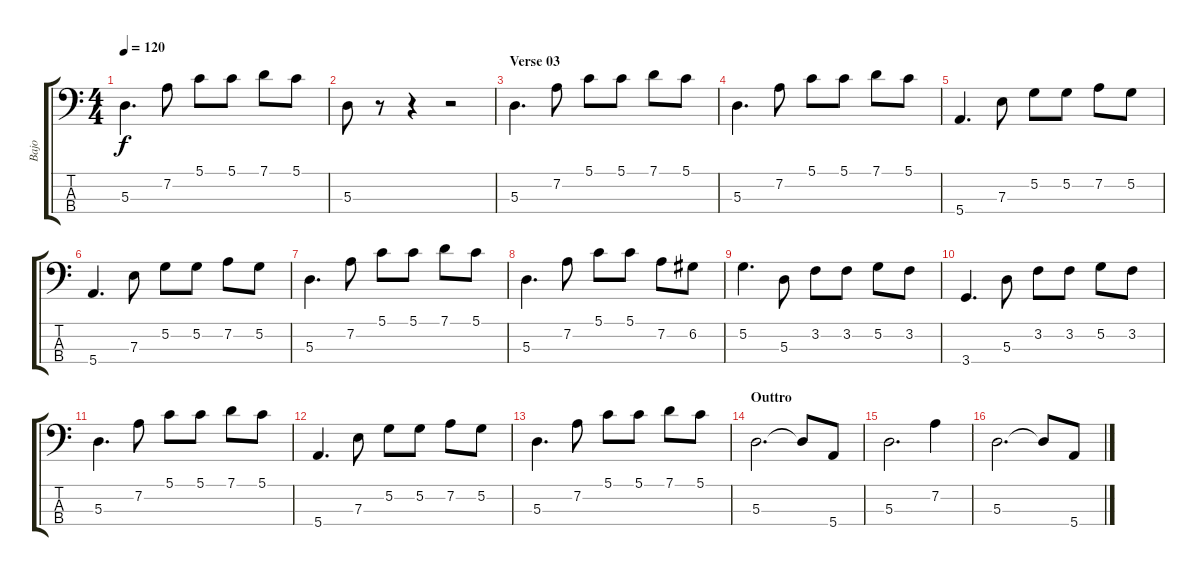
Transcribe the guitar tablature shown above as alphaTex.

\track ("Bajo" "Bajo") {instrument electricbassfinger}
\staff {score tabs}
\tuning (G2 D2 A1 E1) {hide}
\ts (4 4)
\tempo 120
\clef f4
\ks c
5.3.4{d dy f} 7.2.8 5.1.8 5.1.8 7.1.8 5.1.8 |
5.3.8 r.8 r.4 r.2 |
\section ("" "Verse 03")
5.3.4{d} 7.2.8 5.1.8 5.1.8 7.1.8 5.1.8 |
5.3.4{d} 7.2.8 5.1.8 5.1.8 7.1.8 5.1.8 |
5.4.4{d} 7.3.8 5.2.8 5.2.8 7.2.8 5.2.8 |
5.4.4{d} 7.3.8 5.2.8 5.2.8 7.2.8 5.2.8 |
5.3.4{d} 7.2.8 5.1.8 5.1.8 7.1.8 5.1.8 |
5.3.4{d} 7.2.8 5.1.8 5.1.8 7.2.8 6.2.8 |
5.2.4{d} 5.3.8 3.2.8 3.2.8 5.2.8 3.2.8 |
3.4.4{d} 5.3.8 3.2.8 3.2.8 5.2.8 3.2.8 |
5.3.4{d} 7.2.8 5.1.8 5.1.8 7.1.8 5.1.8 |
5.4.4{d} 7.3.8 5.2.8 5.2.8 7.2.8 5.2.8 |
5.3.4{d} 7.2.8 5.1.8 5.1.8 7.1.8 5.1.8 |
\section ("" "Outtro")
5.3.2{d} 5.3{t}.8 5.4.8 |
5.3.2{d} 7.2.4 |
5.3.2{d} 5.3{t}.8 5.4.8
